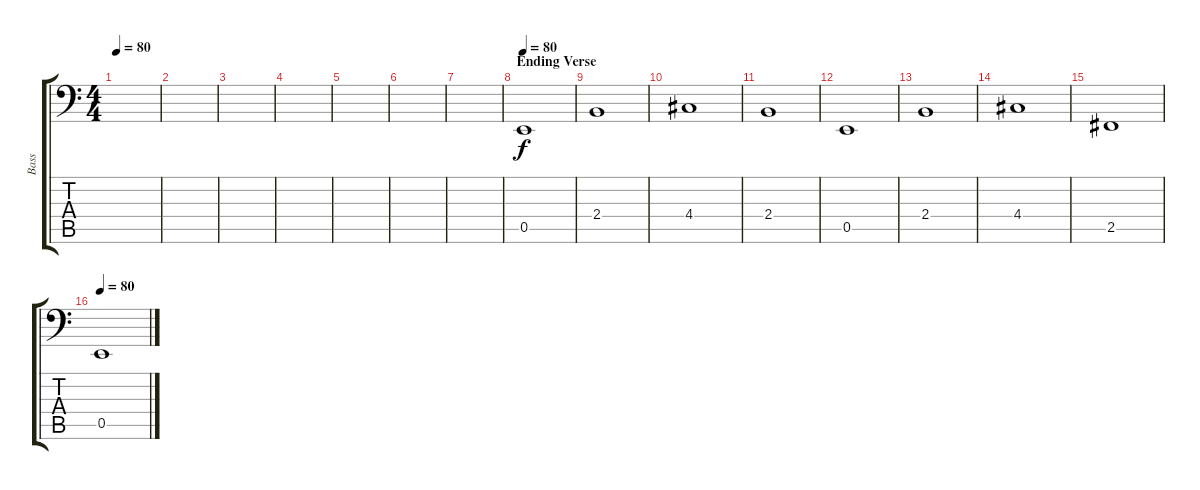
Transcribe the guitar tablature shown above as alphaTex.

\track ("Bass" "Bass") {instrument electricbassfinger}
\staff {score tabs}
\tuning (C3 G2 D2 A1 E1 B0) {hide}
\ts (4 4)
\tempo 80
\clef f4
\ks c
|
|
|
|
|
|
|
\section ("" "Ending Verse")
\tempo 80
0.5.1 |
2.4.1 |
4.4.1 |
2.4.1 |
0.5.1 |
2.4.1 |
4.4.1 |
2.5.1 |
\tempo 80
0.5.1
